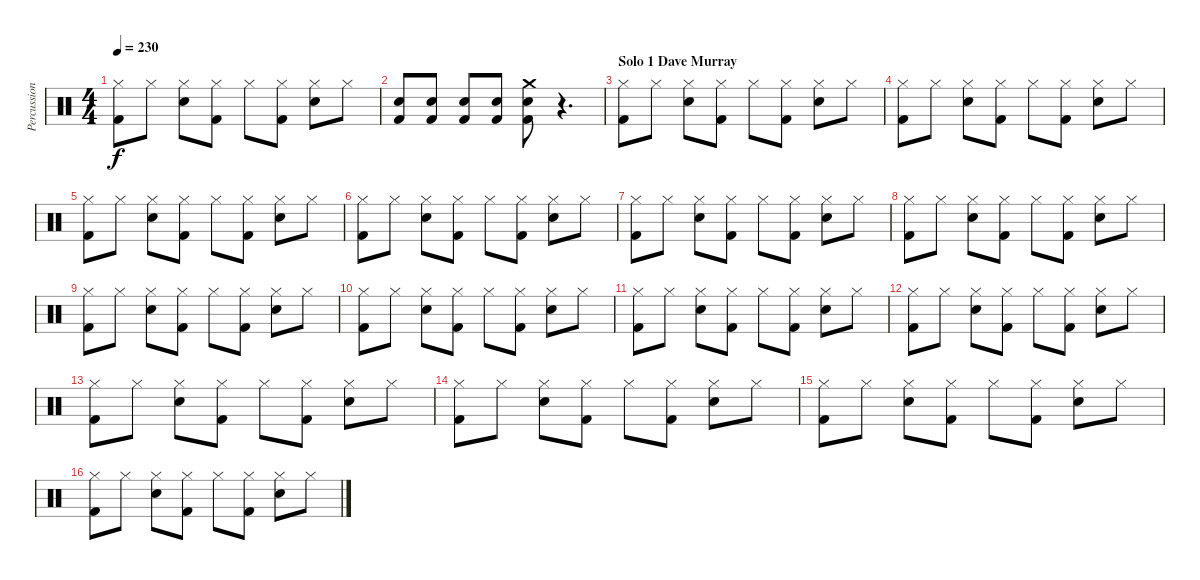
\track ("Percussion" "Percussion") {instrument percussion}
\staff {score}
\articulation defaults
\ts (4 4)
\tempo 230
\clef neutral
\ks c
("Kick (hit) 2" "Hi-Hat (closed)").8{dy f} "Hi-Hat (closed)".8 ("Snare (hit) 2" "Hi-Hat (closed)").8 ("Kick (hit) 2" "Hi-Hat (closed)").8 "Hi-Hat (closed)".8 ("Kick (hit) 2" "Hi-Hat (closed)").8 ("Snare (hit) 2" "Hi-Hat (closed)").8 "Hi-Hat (closed)".8 |
("Kick (hit) 2" "Snare (hit) 2").8 ("Kick (hit) 2" "Snare (hit) 2").8 ("Kick (hit) 2" "Snare (hit) 2").8 ("Kick (hit) 2" "Snare (hit) 2").8 ("Kick (hit) 2" "Snare (hit) 2" "Crash medium (hit)").8 r.4{d} |
\section ("" "Solo 1 Dave Murray")
("Kick (hit) 2" "Hi-Hat (closed)").8 "Hi-Hat (closed)".8 ("Snare (hit) 2" "Hi-Hat (closed)").8 ("Kick (hit) 2" "Hi-Hat (closed)").8 "Hi-Hat (closed)".8 ("Kick (hit) 2" "Hi-Hat (closed)").8 ("Snare (hit) 2" "Hi-Hat (closed)").8 "Hi-Hat (closed)".8 |
("Kick (hit) 2" "Hi-Hat (closed)").8 "Hi-Hat (closed)".8 ("Snare (hit) 2" "Hi-Hat (closed)").8 ("Kick (hit) 2" "Hi-Hat (closed)").8 "Hi-Hat (closed)".8 ("Kick (hit) 2" "Hi-Hat (closed)").8 ("Snare (hit) 2" "Hi-Hat (closed)").8 "Hi-Hat (closed)".8 |
("Kick (hit) 2" "Hi-Hat (closed)").8 "Hi-Hat (closed)".8 ("Snare (hit) 2" "Hi-Hat (closed)").8 ("Kick (hit) 2" "Hi-Hat (closed)").8 "Hi-Hat (closed)".8 ("Kick (hit) 2" "Hi-Hat (closed)").8 ("Snare (hit) 2" "Hi-Hat (closed)").8 "Hi-Hat (closed)".8 |
("Kick (hit) 2" "Hi-Hat (closed)").8 "Hi-Hat (closed)".8 ("Snare (hit) 2" "Hi-Hat (closed)").8 ("Kick (hit) 2" "Hi-Hat (closed)").8 "Hi-Hat (closed)".8 ("Kick (hit) 2" "Hi-Hat (closed)").8 ("Snare (hit) 2" "Hi-Hat (closed)").8 "Hi-Hat (closed)".8 |
("Kick (hit) 2" "Hi-Hat (closed)").8 "Hi-Hat (closed)".8 ("Snare (hit) 2" "Hi-Hat (closed)").8 ("Kick (hit) 2" "Hi-Hat (closed)").8 "Hi-Hat (closed)".8 ("Kick (hit) 2" "Hi-Hat (closed)").8 ("Snare (hit) 2" "Hi-Hat (closed)").8 "Hi-Hat (closed)".8 |
("Kick (hit) 2" "Hi-Hat (closed)").8 "Hi-Hat (closed)".8 ("Snare (hit) 2" "Hi-Hat (closed)").8 ("Kick (hit) 2" "Hi-Hat (closed)").8 "Hi-Hat (closed)".8 ("Kick (hit) 2" "Hi-Hat (closed)").8 ("Snare (hit) 2" "Hi-Hat (closed)").8 "Hi-Hat (closed)".8 |
("Kick (hit) 2" "Hi-Hat (closed)").8 "Hi-Hat (closed)".8 ("Snare (hit) 2" "Hi-Hat (closed)").8 ("Kick (hit) 2" "Hi-Hat (closed)").8 "Hi-Hat (closed)".8 ("Kick (hit) 2" "Hi-Hat (closed)").8 ("Snare (hit) 2" "Hi-Hat (closed)").8 "Hi-Hat (closed)".8 |
("Kick (hit) 2" "Hi-Hat (closed)").8 "Hi-Hat (closed)".8 ("Snare (hit) 2" "Hi-Hat (closed)").8 ("Kick (hit) 2" "Hi-Hat (closed)").8 "Hi-Hat (closed)".8 ("Kick (hit) 2" "Hi-Hat (closed)").8 ("Snare (hit) 2" "Hi-Hat (closed)").8 "Hi-Hat (closed)".8 |
("Kick (hit) 2" "Hi-Hat (closed)").8 "Hi-Hat (closed)".8 ("Snare (hit) 2" "Hi-Hat (closed)").8 ("Kick (hit) 2" "Hi-Hat (closed)").8 "Hi-Hat (closed)".8 ("Kick (hit) 2" "Hi-Hat (closed)").8 ("Snare (hit) 2" "Hi-Hat (closed)").8 "Hi-Hat (closed)".8 |
("Kick (hit) 2" "Hi-Hat (closed)").8 "Hi-Hat (closed)".8 ("Snare (hit) 2" "Hi-Hat (closed)").8 ("Kick (hit) 2" "Hi-Hat (closed)").8 "Hi-Hat (closed)".8 ("Kick (hit) 2" "Hi-Hat (closed)").8 ("Snare (hit) 2" "Hi-Hat (closed)").8 "Hi-Hat (closed)".8 |
("Kick (hit) 2" "Hi-Hat (closed)").8 "Hi-Hat (closed)".8 ("Snare (hit) 2" "Hi-Hat (closed)").8 ("Kick (hit) 2" "Hi-Hat (closed)").8 "Hi-Hat (closed)".8 ("Kick (hit) 2" "Hi-Hat (closed)").8 ("Snare (hit) 2" "Hi-Hat (closed)").8 "Hi-Hat (closed)".8 |
("Kick (hit) 2" "Hi-Hat (closed)").8 "Hi-Hat (closed)".8 ("Snare (hit) 2" "Hi-Hat (closed)").8 ("Kick (hit) 2" "Hi-Hat (closed)").8 "Hi-Hat (closed)".8 ("Kick (hit) 2" "Hi-Hat (closed)").8 ("Snare (hit) 2" "Hi-Hat (closed)").8 "Hi-Hat (closed)".8 |
("Kick (hit) 2" "Hi-Hat (closed)").8 "Hi-Hat (closed)".8 ("Snare (hit) 2" "Hi-Hat (closed)").8 ("Kick (hit) 2" "Hi-Hat (closed)").8 "Hi-Hat (closed)".8 ("Kick (hit) 2" "Hi-Hat (closed)").8 ("Snare (hit) 2" "Hi-Hat (closed)").8 "Hi-Hat (closed)".8 |
("Kick (hit) 2" "Hi-Hat (closed)").8 "Hi-Hat (closed)".8 ("Snare (hit) 2" "Hi-Hat (closed)").8 ("Kick (hit) 2" "Hi-Hat (closed)").8 "Hi-Hat (closed)".8 ("Kick (hit) 2" "Hi-Hat (closed)").8 ("Snare (hit) 2" "Hi-Hat (closed)").8 "Hi-Hat (closed)".8
